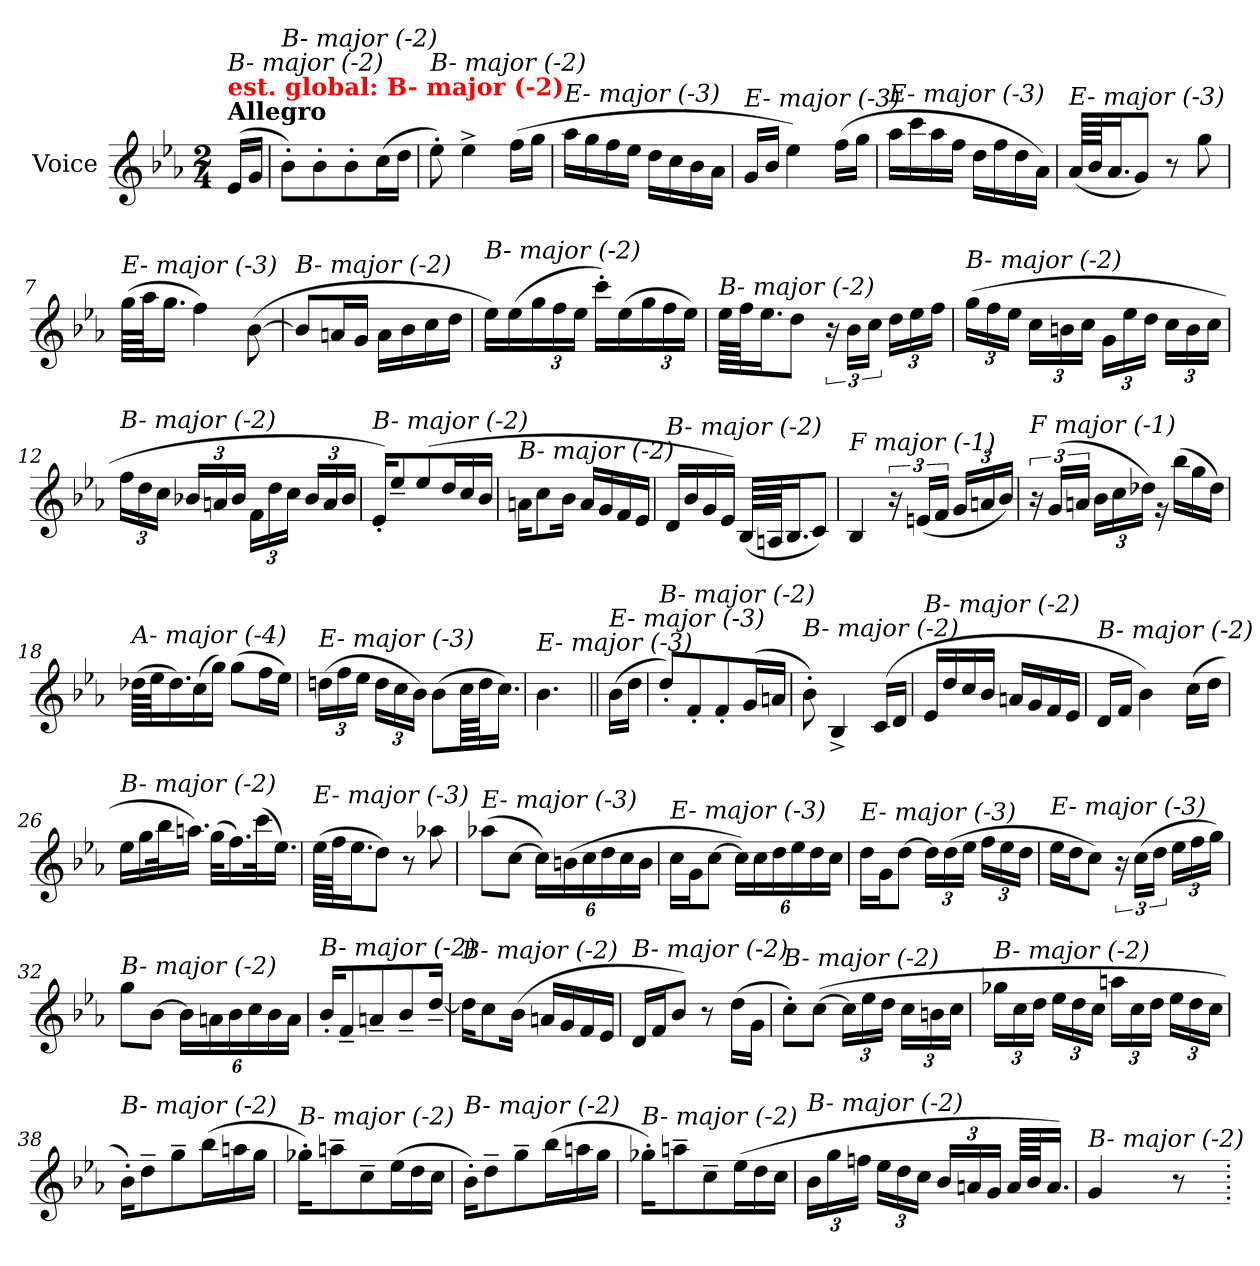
**kern
*part1
*staff1
*I"Voice
*I'V
*clefG2
*k[b-e-a-]
*M2/4
=
!LO:TX:a:B:t=Allegro
!LO:TX:a:B:color=#FF0000:t=est. global&colon; B- major (-2)
!LO:TX:i:t=B- major (-2)
(>16e-/LL
16g/JJ
=1
!LO:TX:i:t=B- major (-2)
8b-'\L)
8b-'\
8b-'\
(>16cc\L
16dd\JJ
=2
!LO:TX:i:t=B- major (-2)
8ee-'\)
4ee-^\
(>16ff\LL
16gg\JJ
=3
!LO:TX:i:t=E- major (-3)
16aa-\LL
16gg\
16ff\
16ee-\JJ
16dd\LL
16cc\
16b-\
16a-\JJ
=4
!LO:TX:i:t=E- major (-3)
16g/LL
16b-/JJ
4ee-\)
(>16ff\LL
16gg\JJ
=5
!LO:TX:i:t=E- major (-3)
16aa-\LL
16ccc\
16aa-\
16ff\JJ
16dd\LL
16ff\
16dd\
16a-\JJ)
!!LO:LB:g=z
=6
!LO:TX:i:t=E- major (-3)
(<64a-/LLLL
64b-/JJ
16.a-/J
8g/J)
8r
8gg\
=7
!LO:TX:i:t=E- major (-3)
(>64gg\LLLL
64aa-\JJ
16.gg\JJ
4ff\)
(>[8b-\
=8
!LO:TX:i:t=B- major (-2)
8b-/L]
16an/L
16g/JJ
16a\LL
16b-\
16cc\
16dd\JJ
=9
!LO:TX:i:t=B- major (-2)
16ee-\LL)
(>16ee-\
*Xbrackettup
24gg\
24ff\
24ee-\JJ
16ccc'\LL)
(>16ee-\
24gg\
24ff\
24ee-\JJ)
=10
!LO:TX:i:t=B- major (-2)
64ee-\LLLL
64ff\JJ
16.ee-\J
8dd\J
*brackettup
24r
24b-\LL
24cc\JJ
*Xbrackettup
24dd\LL
24ee-\
24ff\JJ
!!LO:LB:g=z
=11
!LO:TX:i:t=B- major (-2)
(>24gg\LL
24ff\
24ee-\JJ
24cc\LL
24bn\
24cc\JJ
24g\LL
24ee-\
24dd\JJ
24cc\LL
24b\
24cc\JJ
=12
!LO:TX:i:t=B- major (-2)
24ff\LL
24dd\
24cc\JJ
24b-X/LL
24an/
24b-/JJ
24f\LL
24dd\
24cc\JJ
24b-/LL
24a/
24b-/JJ
=13
!LO:TX:i:t=B- major (-2)
16e-'/KL)
8ee-~/
(>8ee-/
16dd/L
16cc/
16b-/JJ
=14
!LO:TX:i:t=B- major (-2)
16an\KL
8cc\
16b-\Jk
16a/LL
16g/
16f/
16e-/JJ
!!LO:LB:g=z
=15
!LO:TX:i:t=B- major (-2)
16d/LL
16b-/
16g/
16e-/JJ)
(<64B-/LLLL
64An/JJ
16.B-/J
8c/J)
=16
!LO:TX:i:t=F major (-1)
4B-/
*brackettup
24r
(<24en/LL
24f/JJ
*Xbrackettup
24g/LL
24an/
24b-/JJ)
=17
*brackettup
!LO:TX:i:t=F major (-1)
24r
(>24g/LL
24an/JJ
*Xbrackettup
24b-\LL
24cc\
24dd-X\JJ)
16rg
(>16bb-\LL
16gg\
16dd-\JJ)
=18
!LO:TX:i:t=A- major (-4)
(>64dd-X\LLLL
64ee-\JJ
16.dd-\)
(>16cc\
16gg\JJ)
(>8gg\L
16ff\L
16ee-\JJ)
!!LO:LB:g=z
=19
!LO:TX:i:t=E- major (-3)
(>24ddn\LL
24ff\
24ee-\JJ
24dd\LL
24cc\
24b-\JJ)
(>8b-\L
64cc\LLL
64dd\JJ
16.cc\JJ)
=20
!LO:TX:i:t=E- major (-3)
4.b-\
=21||
!LO:TX:i:t=E- major (-3)
(>16b-\LL
16dd\JJ
=22
!LO:TX:i:t=B- major (-2)
8dd'/L)
8f'/
8f'/
(>16g/L
16an/JJ
=23
!LO:TX:i:t=B- major (-2)
8b-'\)
4B-^/
(>16c/LL
16d/JJ
=24
!LO:TX:i:t=B- major (-2)
16e-/LL
16dd/
16cc/
16b-/JJ
16an/LL
16g/
16f/
16e-/JJ
=25
!LO:TX:i:t=B- major (-2)
16d/LL
16f/JJ
4b-\)
(>16cc\LL
16dd\JJ
!!LO:LB:g=z
=26
!LO:TX:i:t=B- major (-2)
16ee-\LL
16gg\
32bb-\K
16.aan\JJ)
(>32gg\KLL
16.ff\)
(>32ccc\K
16.ee-\JJ)
=27
!LO:TX:i:t=E- major (-3)
(>64ee-\LLLL
64ff\JJ
16.ee-\J
8dd\J)
8r
8aa-X\
=28
!LO:TX:i:t=E- major (-3)
(>8aa-X\L
[8cc\J
24cc\LL])
(>24bn\
24cc\
24dd\
24cc\
24b\JJ
=29
!LO:TX:i:t=E- major (-3)
16cc\LL
16g\J
[8cc\J
24cc\LL])
24cc\
24dd\
24ee-\
24dd\
24cc\JJ
!!LO:LB:g=z
=30
!LO:TX:i:t=E- major (-3)
16dd\LL
16g\J
[8dd\J
24dd\LL]
(>24dd\
24ee-\JJ
24ff\LL
24ee-\
24dd\JJ
=31
!LO:TX:i:t=E- major (-3)
16ee-\LL
16dd\J
8cc\J)
*brackettup
24r
(>24cc\LL
24dd\JJ
*Xbrackettup
24ee-\LL
24ff\
24gg\JJ)
=32
!LO:TX:i:t=B- major (-2)
8gg\L
[8b-\J
24b-\LL]
24an\
24b-\
24cc\
24b-\
24a\JJ
=33
!LO:TX:i:t=B- major (-2)
16b-'/KL
8f~/
8an~/
8b-~/
[16dd~/Jk
=34
!LO:TX:i:t=B- major (-2)
16dd\KL]
8cc\
(>16b-\Jk
16an/LL
16g/
16f/
16e-/JJ
!!LO:LB:g=z
=35
!LO:TX:i:t=B- major (-2)
16d/LL
16f/J
8b-/J)
8r
(>16dd\LL
16g\JJ
=36
!LO:TX:i:t=B- major (-2)
8cc'\L)
(>[8cc\J
24cc\LL]
24ee-\
24dd\JJ
24cc\LL
24bn\
24cc\JJ
=37
!LO:TX:i:t=B- major (-2)
24gg-Xi\LL
24cc\
24dd\JJ
24ee-\LL
24dd\
24cc\JJ
24aan\LL
24cc\
24dd\JJ
24ee-\LL
24dd\
24cc\JJ
=38
!LO:TX:i:t=B- major (-2)
16b-'\KL)
8dd~\
8gg~\
(>16bb-\L
16aan\
16gg\JJ
!!LO:LB:g=z
=39
!LO:TX:i:t=B- major (-2)
16gg-X'i\KL)
8aan~\
8cc~\
(>16ee-\L
16dd\
16cc\JJ
=40
!LO:TX:i:t=B- major (-2)
16b-'\KL)
8dd~\
8gg~\
(>16bb-\L
16aan\
16gg\JJ
=41
!LO:TX:i:t=B- major (-2)
16gg-X'i\KL)
8aan~\
8cc~\
(>16ee-\L
16dd\
16cc\JJ
=42
!LO:TX:i:t=B- major (-2)
24b-\LL
24gg\
24ffn\JJ
24ee-\LL
24dd\
24cc\JJ
24b-/LL
24an/
24g/JJ
64a/LLLL
64b-/JJ
16.a/JJ)
=43
!LO:TX:i:t=B- major (-2)
4g/
8r
=.
*-
